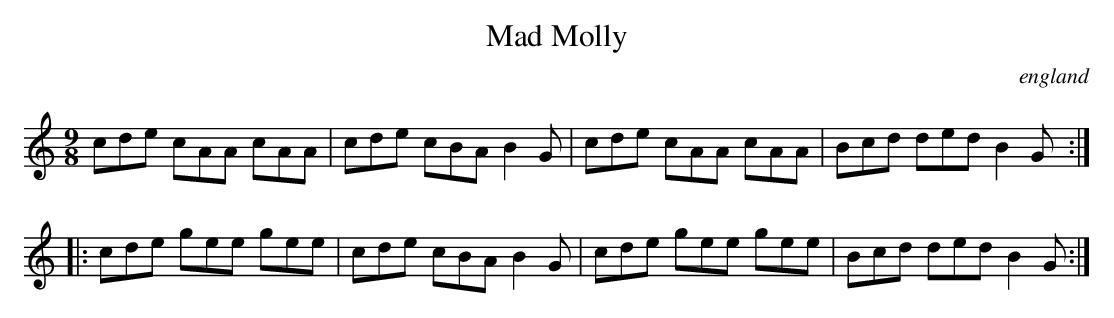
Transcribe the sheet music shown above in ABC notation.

X:1
T:Mad Molly
O:england
M:9/8
K:Am
cde cAA cAA| cde cBA B2G| cde cAA cAA| Bcd ded B2G::
cde gee gee| cde cBA B2G| cde gee gee| Bcd ded B2G:|
